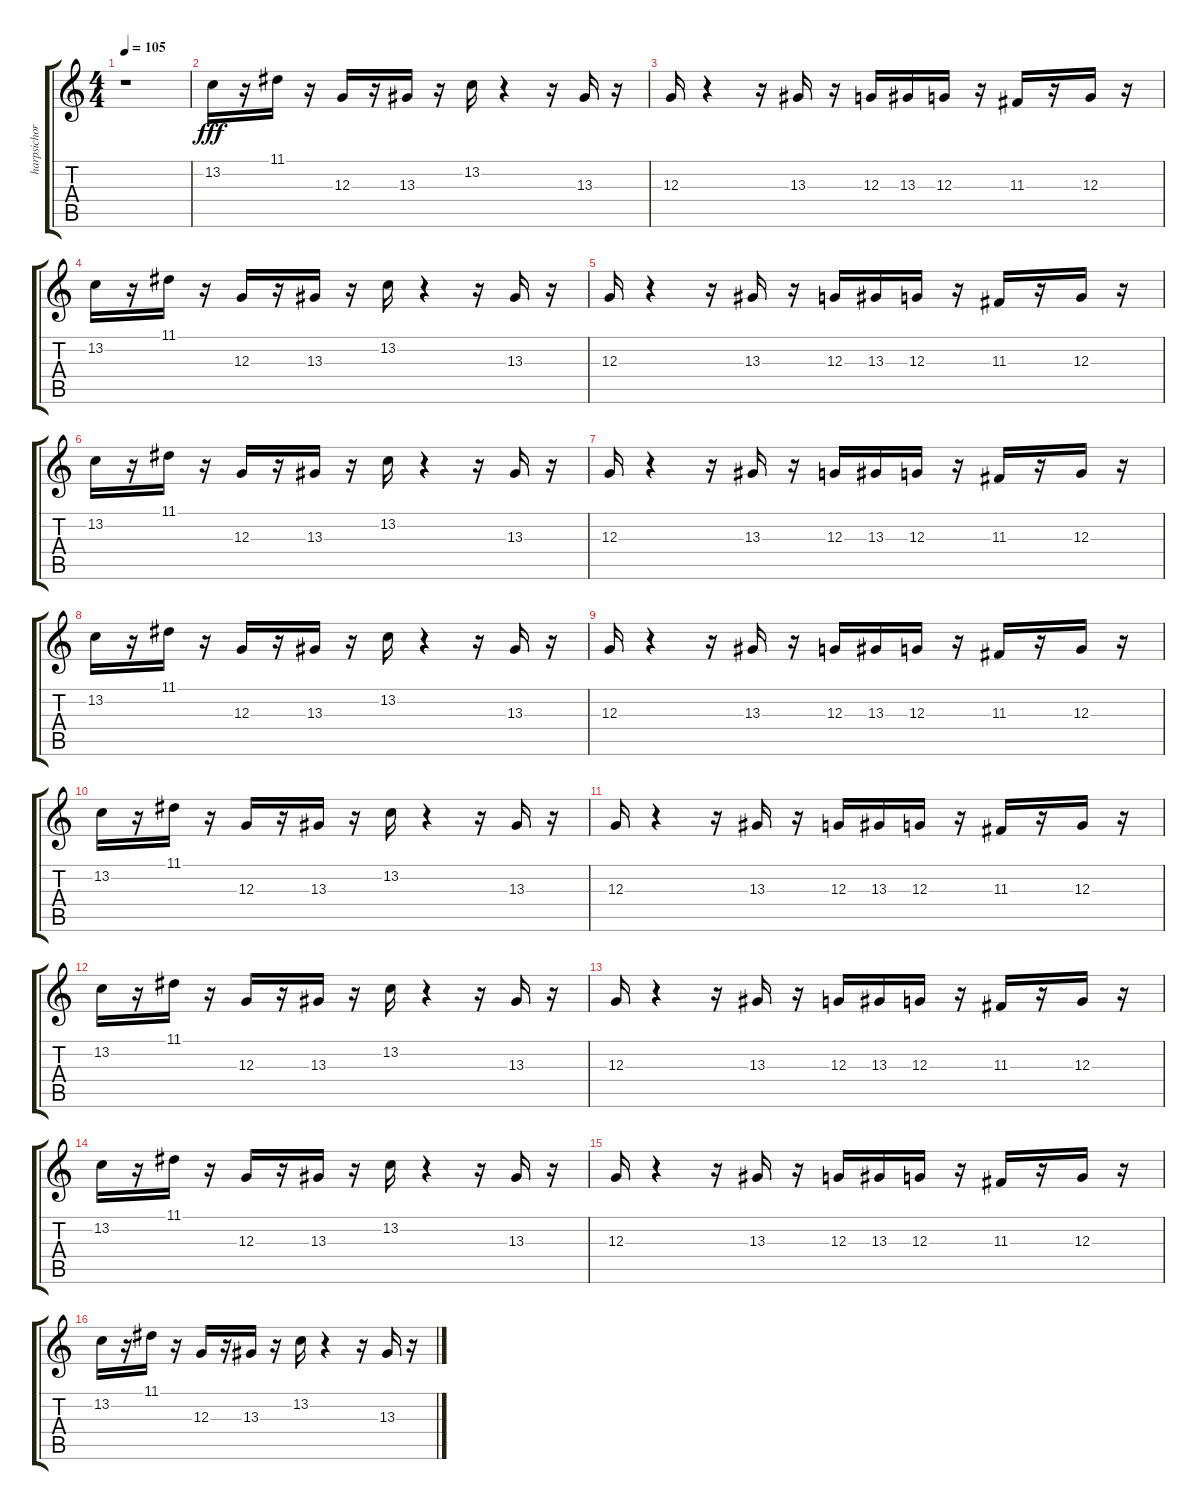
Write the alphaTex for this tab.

\track ("harpsichord" "harpsichor") {instrument harpsichord}
\staff {score tabs}
\tuning (E4 B3 G3 D3 A2 E2) {hide}
\ts (4 4)
\tempo 105
\clef g2
\ks c
r.1{dy fff instrument harpsichord} |
13.2.16 r.16 11.1.16 r.16 12.3.16 r.16 13.3.16 r.16 13.2.16 r.4 r.16 13.3.16 r.16 |
12.3.16 r.4 r.16 13.3.16 r.16 12.3.16 13.3.16 12.3.16 r.16 11.3.16 r.16 12.3.16 r.16 |
13.2.16 r.16 11.1.16 r.16 12.3.16 r.16 13.3.16 r.16 13.2.16 r.4 r.16 13.3.16 r.16 |
12.3.16 r.4 r.16 13.3.16 r.16 12.3.16 13.3.16 12.3.16 r.16 11.3.16 r.16 12.3.16 r.16 |
13.2.16 r.16 11.1.16 r.16 12.3.16 r.16 13.3.16 r.16 13.2.16 r.4 r.16 13.3.16 r.16 |
12.3.16 r.4 r.16 13.3.16 r.16 12.3.16 13.3.16 12.3.16 r.16 11.3.16 r.16 12.3.16 r.16 |
13.2.16 r.16 11.1.16 r.16 12.3.16 r.16 13.3.16 r.16 13.2.16 r.4 r.16 13.3.16 r.16 |
12.3.16 r.4 r.16 13.3.16 r.16 12.3.16 13.3.16 12.3.16 r.16 11.3.16 r.16 12.3.16 r.16 |
13.2.16 r.16 11.1.16 r.16 12.3.16 r.16 13.3.16 r.16 13.2.16 r.4 r.16 13.3.16 r.16 |
12.3.16 r.4 r.16 13.3.16 r.16 12.3.16 13.3.16 12.3.16 r.16 11.3.16 r.16 12.3.16 r.16 |
13.2.16 r.16 11.1.16 r.16 12.3.16 r.16 13.3.16 r.16 13.2.16 r.4 r.16 13.3.16 r.16 |
12.3.16 r.4 r.16 13.3.16 r.16 12.3.16 13.3.16 12.3.16 r.16 11.3.16 r.16 12.3.16 r.16 |
13.2.16 r.16 11.1.16 r.16 12.3.16 r.16 13.3.16 r.16 13.2.16 r.4 r.16 13.3.16 r.16 |
12.3.16 r.4 r.16 13.3.16 r.16 12.3.16 13.3.16 12.3.16 r.16 11.3.16 r.16 12.3.16 r.16 |
13.2.16 r.16 11.1.16 r.16 12.3.16 r.16 13.3.16 r.16 13.2.16 r.4 r.16 13.3.16 r.16
